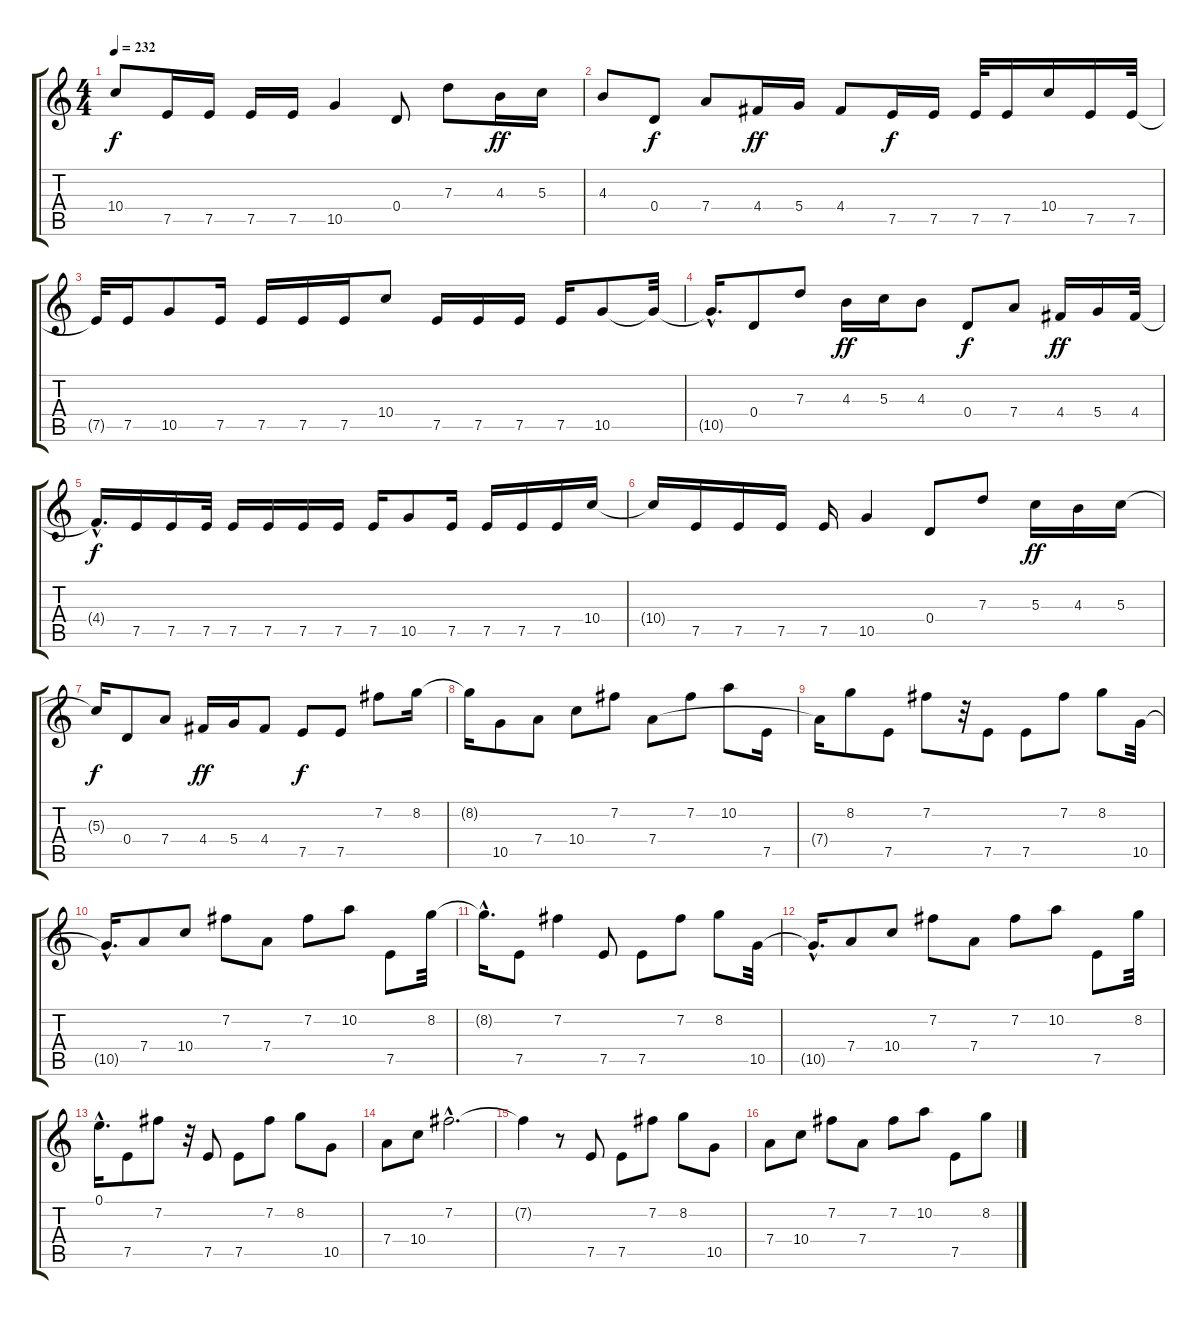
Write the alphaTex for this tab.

\track "" {instrument overdrivenguitar}
\staff {score tabs}
\tuning (E4 B3 G3 D3 A2 E2) {hide}
\ts (4 4)
\tempo 232
\clef g2
\ks c
10.4.8{dy f} 7.5.16 7.5.16 7.5.16 7.5.16 10.5.4 0.4.8 7.3.8 4.3.16{dy ff} 5.3.16 |
4.3.8 0.4.8{dy f} 7.4.8 4.4.16{dy ff} 5.4.16 4.4.8 7.5.16{dy f} 7.5.16 7.5.32 7.5.16 10.4.16 7.5.16 7.5.32 |
7.5{t}.32 7.5.16 10.5.8 7.5.16 7.5.16 7.5.16 7.5.16 10.4.8 7.5.16 7.5.16 7.5.16 7.5.16 10.5.8 10.5{t}.32 |
10.5{hac t}.16{d} 0.4.8 7.3.8 4.3.16{dy ff} 5.3.16 4.3.8 0.4.8{dy f} 7.4.8 4.4.16{dy ff} 5.4.16 4.4.32 |
4.4{hac t}.16{d dy f} 7.5.16 7.5.16 7.5.32 7.5.16 7.5.16 7.5.16 7.5.16 7.5.16 10.5.8 7.5.16 7.5.16 7.5.16 7.5.16 10.4.16 |
10.4{t}.16 7.5.16 7.5.16 7.5.16 7.5.16 10.5.4 0.4.8 7.3.8 5.3.16{dy ff} 4.3.16 5.3.16 |
5.3{t}.16{dy f} 0.4.8 7.4.8 4.4.16{dy ff} 5.4.16 4.4.8 7.5.8{dy f} 7.5.8 7.2.8 8.2.16 |
8.2{t}.16 10.5.8 7.4.8 10.4.8 7.2.8 7.4.8 7.2.8 10.2.8 7.5.16 |
7.4{t}.16 8.2.8 7.5.8 7.2.8 r.32 7.5.8 7.5.8 7.2.8 8.2.8 10.5.32 |
10.5{hac t}.16{d} 7.4.8 10.4.8 7.2.8 7.4.8 7.2.8 10.2.8 7.5.8 8.2.32 |
8.2{hac t}.16{d} 7.5.8 7.2.4 7.5.8 7.5.8 7.2.8 8.2.8 10.5.32 |
10.5{hac t}.16{d} 7.4.8 10.4.8 7.2.8 7.4.8 7.2.8 10.2.8 7.5.8 8.2.32 |
0.1{hac}.16{d} 7.5.8 7.2.8 r.32 7.5.8 7.5.8 7.2.8 8.2.8 10.5.8 |
7.4.8 10.4.8 7.2{hac}.2{d} |
7.2{t}.4 r.8 7.5.8 7.5.8 7.2.8 8.2.8 10.5.8 |
7.4.8 10.4.8 7.2.8 7.4.8 7.2.8 10.2.8 7.5.8 8.2.8
